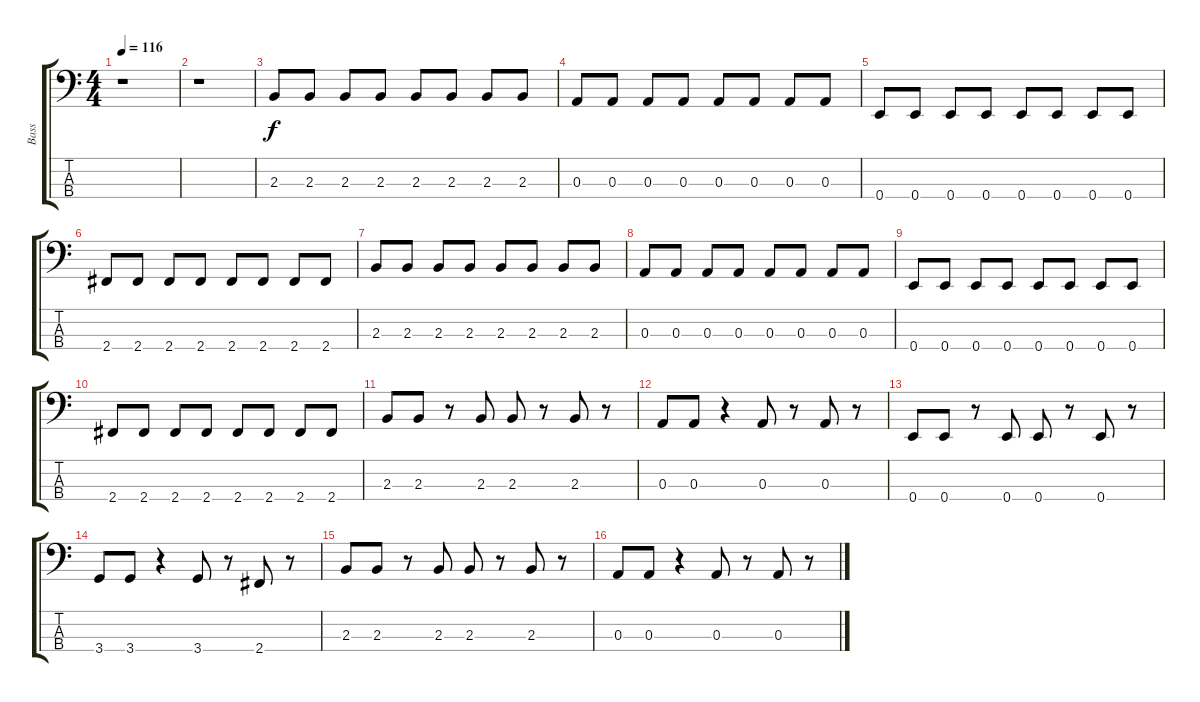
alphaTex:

\track ("Bass" "Bass") {instrument slapbass1}
\staff {score tabs}
\tuning (G2 D2 A1 E1) {hide}
\ts (4 4)
\tempo 116
\clef f4
\ks c
r.1{dy f instrument slapbass1} |
r.1 |
2.3.8 2.3.8 2.3.8 2.3.8 2.3.8 2.3.8 2.3.8 2.3.8 |
0.3.8 0.3.8 0.3.8 0.3.8 0.3.8 0.3.8 0.3.8 0.3.8 |
0.4.8 0.4.8 0.4.8 0.4.8 0.4.8 0.4.8 0.4.8 0.4.8 |
2.4.8 2.4.8 2.4.8 2.4.8 2.4.8 2.4.8 2.4.8 2.4.8 |
2.3.8 2.3.8 2.3.8 2.3.8 2.3.8 2.3.8 2.3.8 2.3.8 |
0.3.8 0.3.8 0.3.8 0.3.8 0.3.8 0.3.8 0.3.8 0.3.8 |
0.4.8 0.4.8 0.4.8 0.4.8 0.4.8 0.4.8 0.4.8 0.4.8 |
2.4.8 2.4.8 2.4.8 2.4.8 2.4.8 2.4.8 2.4.8 2.4.8 |
2.3.8 2.3.8 r.8 2.3.8 2.3.8 r.8 2.3.8 r.8 |
0.3.8 0.3.8 r.4 0.3.8 r.8 0.3.8 r.8 |
0.4.8 0.4.8 r.8 0.4.8 0.4.8 r.8 0.4.8 r.8 |
3.4.8 3.4.8 r.4 3.4.8 r.8 2.4.8 r.8 |
2.3.8 2.3.8 r.8 2.3.8 2.3.8 r.8 2.3.8 r.8 |
0.3.8 0.3.8 r.4 0.3.8 r.8 0.3.8 r.8
